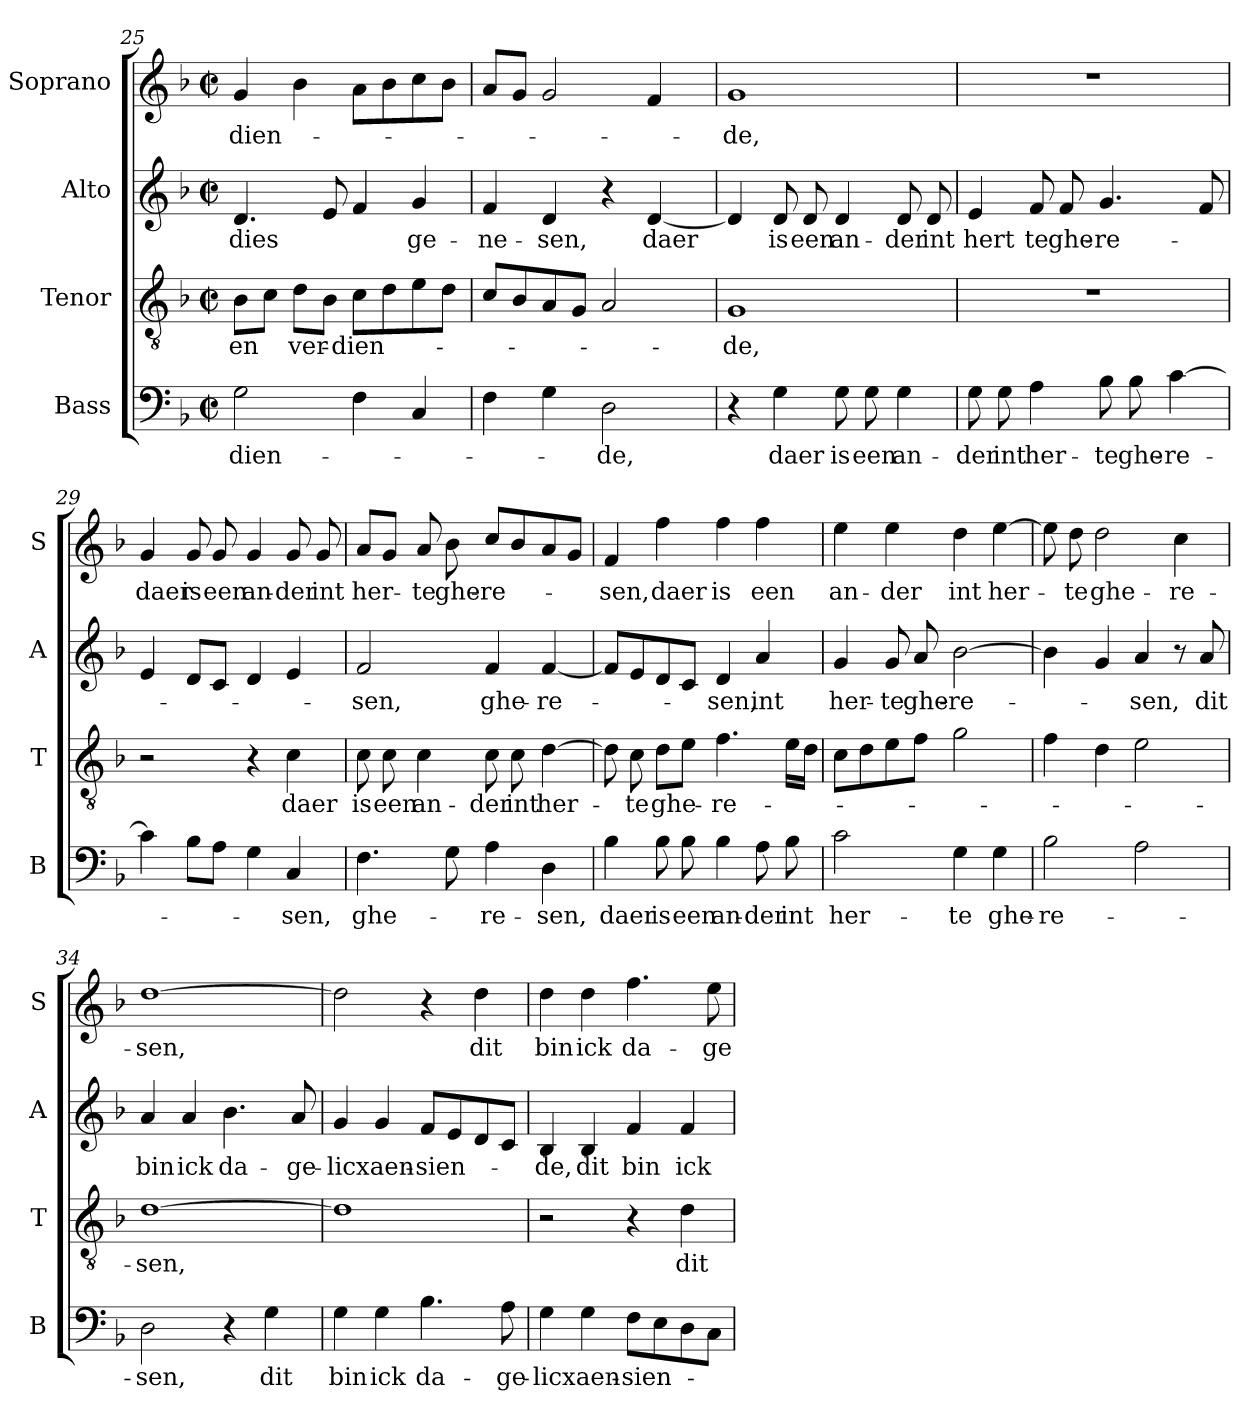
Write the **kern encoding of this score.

**kern	**text	**kern	**text	**kern	**text	**kern	**text
*part4	*part4	*part3	*part3	*part2	*part2	*part1	*part1
*staff4	*staff4	*staff3	*staff3	*staff2	*staff2	*staff1	*staff1
*I"Bass	*	*I"Tenor	*	*I"Alto	*	*I"Soprano	*
*I'B	*	*I'T	*	*I'A	*	*I'S	*
*clefF4	*	*clefGv2	*	*clefG2	*	*clefG2	*
*k[b-]	*	*k[b-]	*	*k[b-]	*	*k[b-]	*
*F:	*	*F:	*	*F:	*	*F:	*
*M2/2	*	*M2/2	*	*M2/2	*	*M2/2	*
*met(c|)	*	*met(c|)	*	*met(c|)	*	*met(c|)	*
=25	=25	=25	=25	=25	=25	=25	=25
2G\	-dien-	8B-\L	en	4.d/	dies	4g/	-dien-
.	.	8c\J	.	.	.	.	.
.	.	8d\L	ver-	.	.	4b-\	.
.	.	8B-\J	.	8e/	.	.	.
4F\	.	8c\L	-dien-	4f/	.	8a\L	.
.	.	8d\	.	.	.	8b-\	.
4C/	.	8e\	.	4g/	ge-	8cc\	.
.	.	8d\J	.	.	.	8b-\J	.
=26	=26	=26	=26	=26	=26	=26	=26
4F\	.	8c/L	.	4f/	-ne-	8a/L	.
.	.	8B-/	.	.	.	8g/J	.
4G\	.	8A/	.	4d/	-sen,	2g/	.
.	.	8G/J	.	.	.	.	.
2D\	-de,	2A/	.	4r	.	.	.
.	.	.	.	[4d/	daer	4f/	.
=27	=27	=27	=27	=27	=27	=27	=27
4r	.	1G	-de,	4d/]	.	1g	-de,
4G\	daer	.	.	8d/	is	.	.
.	.	.	.	8d/	een	.	.
8G\	is	.	.	4d/	an-	.	.
8G\	een	.	.	.	.	.	.
4G\	an-	.	.	8d/	-der	.	.
.	.	.	.	8d/	int	.	.
!!LO:LB:g=z
=28	=28	=28	=28	=28	=28	=28	=28
8G\	-der	1r	.	4e/	hert	1r	.
8G\	int	.	.	.	.	.	.
4A\	her-	.	.	8f/	te	.	.
.	.	.	.	8f/	ghe-	.	.
8B-\	-te	.	.	4.g/	-re-	.	.
8B-\	ghe-	.	.	.	.	.	.
[4c\	-re-	.	.	.	.	.	.
.	.	.	.	8f/	.	.	.
=29	=29	=29	=29	=29	=29	=29	=29
4c\]	.	2r	.	4e/	.	4g/	daer
8B-\L	.	.	.	8d/L	.	8g/	is
8A\J	.	.	.	8c/J	.	8g/	een
4G\	.	4r	.	4d/	.	4g/	an-
4C/	-sen,	4c\	daer	4e/	.	8g/	-der
.	.	.	.	.	.	8g/	int
=30	=30	=30	=30	=30	=30	=30	=30
4.F\	ghe-	8c\	is	2f/	-sen,	8a/L	her-
.	.	8c\	een	.	.	8g/J	.
.	.	4c\	an-	.	.	8a/	-te
8G\	.	.	.	.	.	8b-\	ghe-
4A\	-re-	8c\	-der	4f/	ghe-	8cc/L	-re-
.	.	8c\	int	.	.	8b-/	.
4D\	-sen,	[4d\	her-	[4f/	-re-	8a/	.
.	.	.	.	.	.	8g/J	.
=31	=31	=31	=31	=31	=31	=31	=31
4B-\	daer	8d\]	.	8f/L]	.	4f/	-sen,
.	.	8c\	-te	8e/	.	.	.
8B-\	is	8d\L	ghe-	8d/	.	4ff\	daer
8B-\	een	8e\J	.	8c/J	.	.	.
4B-\	an-	4.f\	-re-	4d/	-sen,	4ff\	is
8A\	-der	.	.	4a/	int	4ff\	een
8B-\	int	16e\LL	.	.	.	.	.
.	.	16d\JJ	.	.	.	.	.
!!LO:PB:g=z
=32	=32	=32	=32	=32	=32	=32	=32
2c\	her-	8c\L	.	4g/	her-	4ee\	an-
.	.	8d\	.	.	.	.	.
.	.	8e\	.	8g/	-te	4ee\	-der
.	.	8f\J	.	8a/	ghe-	.	.
4G\	-te	2g\	.	[2b-\	-re-	4dd\	int
4G\	ghe-	.	.	.	.	[4ee\	her-
=33	=33	=33	=33	=33	=33	=33	=33
2B-\	-re-	4f\	.	4b-\]	.	8ee\]	.
.	.	.	.	.	.	8dd\	-te
.	.	4d\	.	4g/	.	2dd\	ghe-
2A\	.	2e\	.	4a/	-sen,	.	.
.	.	.	.	8r	.	4cc\	-re-
.	.	.	.	8a/	dit	.	.
=34	=34	=34	=34	=34	=34	=34	=34
2D\	-sen,	[1d	-sen,	4a/	bin	[1dd	-sen,
.	.	.	.	4a/	ick	.	.
4r	.	.	.	4.b-\	da-	.	.
4G\	dit	.	.	.	.	.	.
.	.	.	.	8a/	-ge-	.	.
=35	=35	=35	=35	=35	=35	=35	=35
4G\	bin	1d]	.	4g/	-licx	2dd\]	.
4G\	ick	.	.	4g/	aen-	.	.
4.B-\	da-	.	.	8f/L	-sien-	4r	.
.	.	.	.	8e/	.	.	.
.	.	.	.	8d/	.	4dd\	dit
8A\	-ge-	.	.	8c/J	.	.	.
=36	=36	=36	=36	=36	=36	=36	=36
4G\	-licx	2r	.	4B-/	-de,	4dd\	bin
4G\	aen-	.	.	4B-/	dit	4dd\	ick
8F\L	-sien-	4r	.	4f/	bin	4.ff\	da-
8E\	.	.	.	.	.	.	.
8D\	.	4d\	dit	4f/	ick	.	.
8C\J	.	.	.	.	.	8ee\	-ge-
=	=	=	=	=	=	=	=
*-	*-	*-	*-	*-	*-	*-	*-
